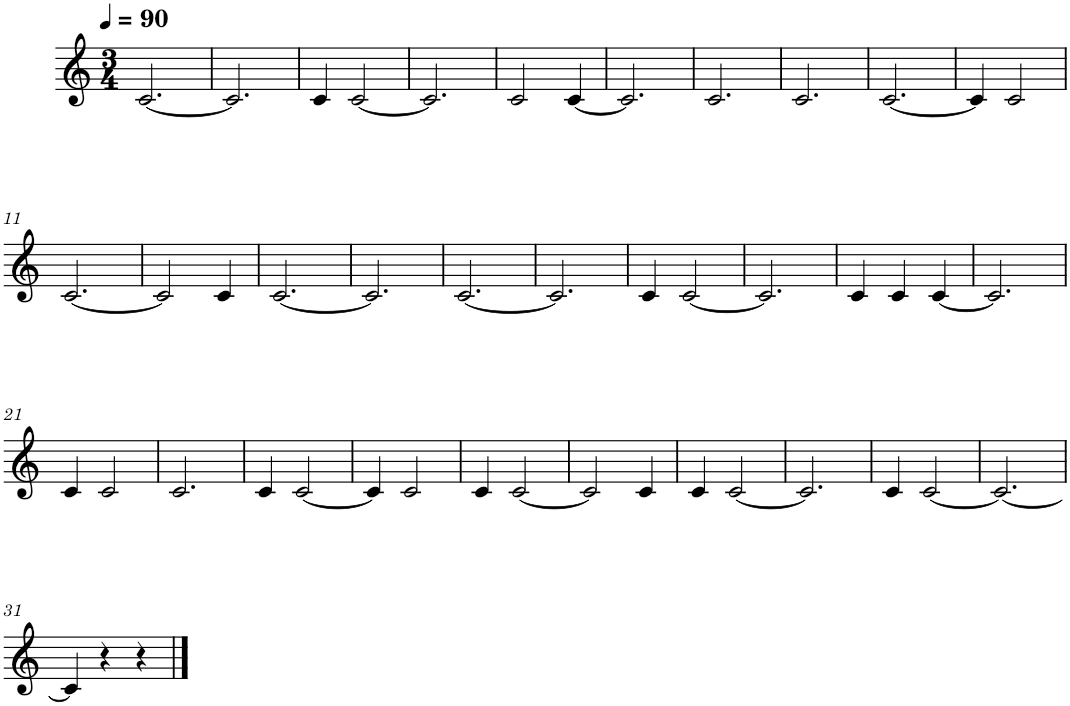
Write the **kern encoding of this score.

**kern
*part1
*staff1
*I"Piano
*I'Pno.
*clefG2
*k[]
*M3/4
*MM90
=1
[2.c/
=2
2.c/]
=3
4c/
[2c/
=4
2.c/]
=5
2c/
[4c/
=6
2.c/]
=7
2.c/
=8
2.c/
=9
[2.c/
=10
4c/]
2c/
!!LO:LB:g=z
=11
[2.c/
=12
2c/]
4c/
=13
[2.c/
=14
2.c/]
=15
[2.c/
=16
2.c/]
=17
4c/
[2c/
=18
2.c/]
=19
4c/
4c/
[4c/
=20
2.c/]
!!LO:LB:g=z
=21
4c/
2c/
=22
2.c/
=23
4c/
[2c/
=24
4c/]
2c/
=25
4c/
[2c/
=26
2c/]
4c/
=27
4c/
[2c/
=28
2.c/]
=29
4c/
[2c/
=30
2.c/_
!!LO:LB:g=z
=31
4c/]
4r
4r
==
*-
